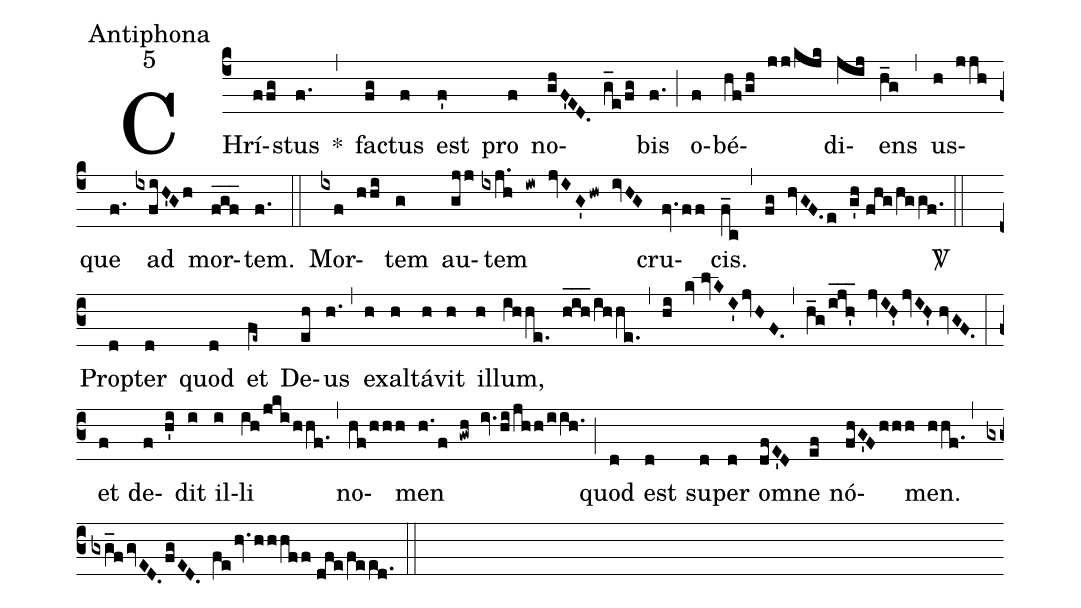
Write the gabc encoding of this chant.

office-part: Antiphona;
mode: 5;
%%
(c4) CHrí(ffg)stus(f.) *(,) fa(fg)ctus(f) est(f') pro(f) no(ghF'ED. g_e/fg)bis(f.) (;) o(f)bé(hf/gh !jj/kjk)di(jij)ens(h_g) (,) us(h !jjh)que(f.) ad(ixfiH'Gh) mor(fgf___)tem.(f.) (::) Mor(ixf !hhi)tem(g) au(gjj)tem(ixj.h !iw !jvIG'/hw !ivHG) cru(fv.ff)cis.(f_c) (,) (fg !hvGF./e !g'h//fhg/hggf.) <sp>V/</sp>(::)
(c3) Pro(d)pter(d) quod(d) et(fe~) De(eh)us(h.) (,) ex(h)al(h)tá(h)vit(h) il(h)lum,(ihhe. hih___/ihhe.) (,) (hi !kv//lvKI'/jvHF.) (,) (h_g/ijh'___ jvIH'/jvIH'//hvGF.) (:) et(f) de(f !h'i)dit(i) il(i)li(ih/jki/hhf.) (,) no(hf/hhh)men(h./f !gwh !iv./hi/jhh/iih.) (;) quod(d) est(d) su(d)per(d) om(dfE'D)ne(ef) nó(fhG'F/hhh)men.(hhf.) (,) (gxg_f/gvED.fgED. fe/hv.hhhff//dfe/feed.) (::)
